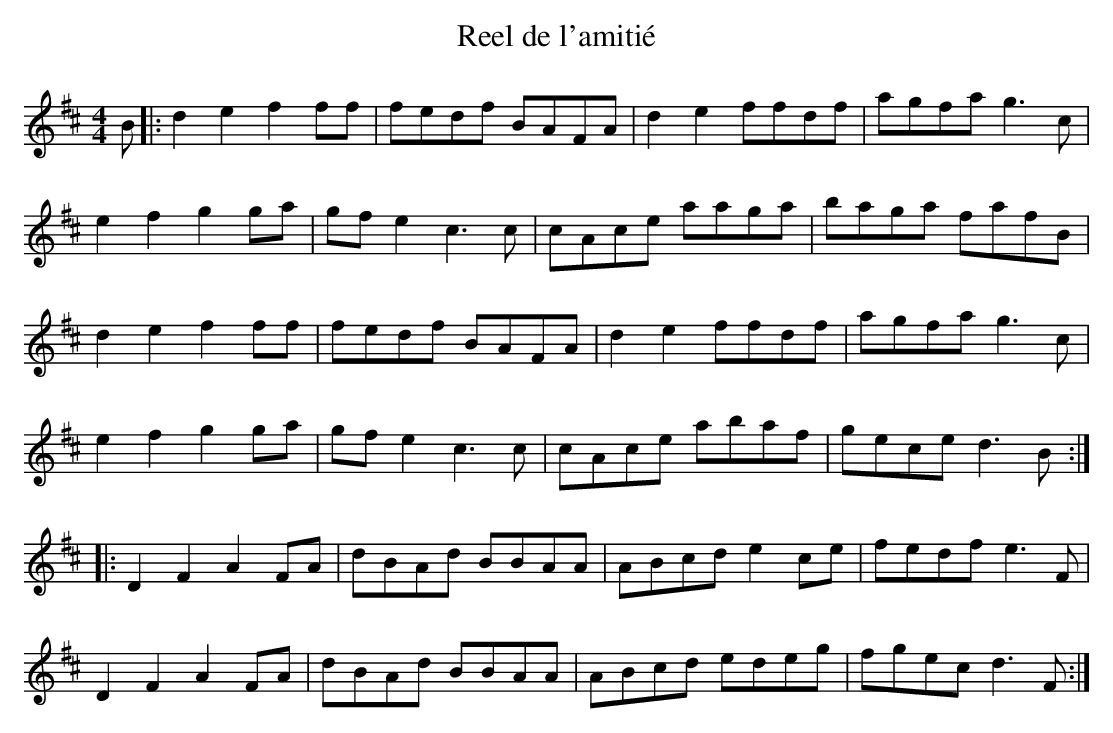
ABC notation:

X:1
T:Reel de l'amitié
M:4/4
L:1/8
K:D
B |: d2e2 f2ff | fedf BAFA | d2e2 ffdf | agfa g3c |
e2f2 g2ga | gfe2 c3c | cAce aaga | baga fafB |
 d2e2 f2ff | fedf BAFA | d2e2 ffdf | agfa g3c |
e2f2 g2ga | gfe2 c3c | cAce abaf | gece d3B ::
D2F2 A2FA | dBAd BBAA | ABcd e2ce | fedf e3F |
D2F2 A2FA | dBAd BBAA | ABcd edeg | fgec d3F :|
